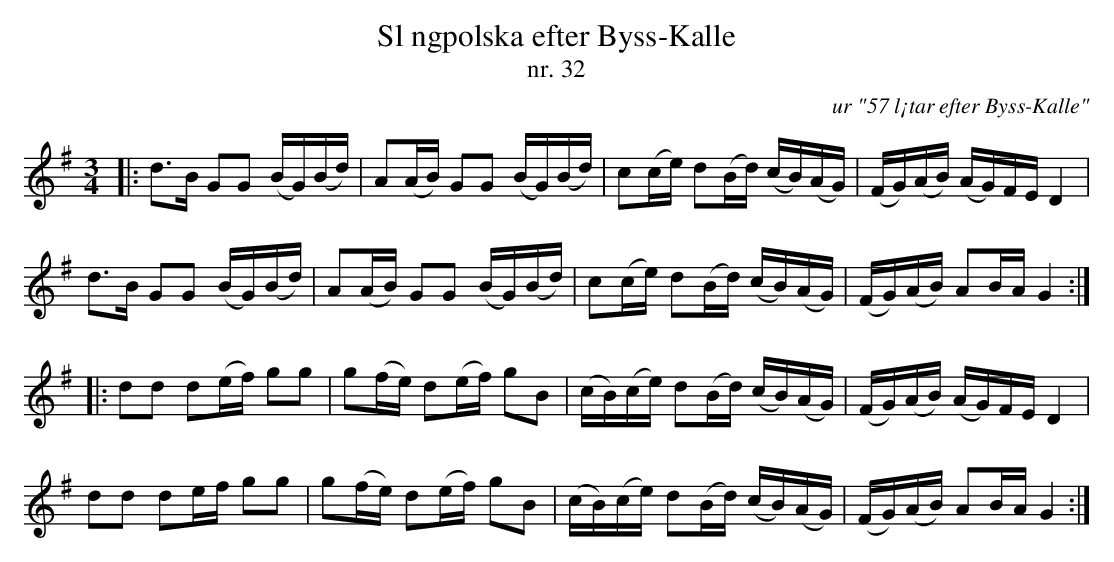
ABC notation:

X:1
T: Sl ngpolska efter Byss-Kalle
T: nr. 32
O: ur "57 l¡tar efter Byss-Kalle"
O: Uppland
M: 3/4
L: 1/16
K: G
|: d2>B2 G2G2 (BG)(Bd) | A2(AB) G2G2 (BG)(Bd) | c2(ce) d2(Bd) (cB)(AG) | (FG)(AB) (AG)FE D4 |
d2>B2 G2G2 (BG)(Bd) | A2(AB) G2G2 (BG)(Bd) | c2(ce) d2(Bd) (cB)(AG) | (FG)(AB) A2BA G4 :|
|: d2d2 d2(ef) g2g2 | g2(fe) d2(ef) g2B2 | (cB)(ce) d2(Bd) (cB)(AG) | (FG)(AB) (AG)FE D4 |
d2d2 d2ef g2g2 | g2(fe) d2(ef) g2B2 | (cB)(ce) d2(Bd) (cB)(AG) | (FG)(AB) A2BA G4 :|
